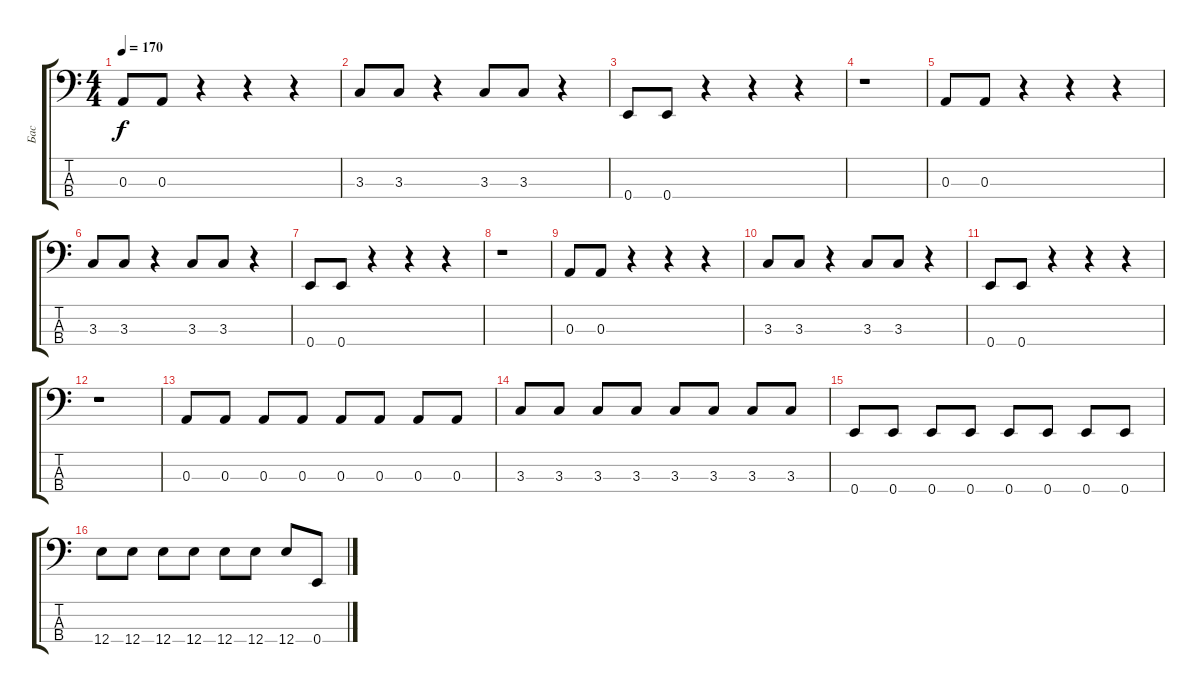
\track ("Бас" "Бас") {instrument electricbasspick}
\staff {score tabs}
\tuning (G2 D2 A1 E1) {hide}
\ts (4 4)
\tempo 170
\clef f4
\ks c
0.3.8{dy f} 0.3.8 r.4 r.4 r.4 |
3.3.8 3.3.8 r.4 3.3.8 3.3.8 r.4 |
0.4.8 0.4.8 r.4 r.4 r.4 |
r.1 |
0.3.8 0.3.8 r.4 r.4 r.4 |
3.3.8 3.3.8 r.4 3.3.8 3.3.8 r.4 |
0.4.8 0.4.8 r.4 r.4 r.4 |
r.1 |
0.3.8 0.3.8 r.4 r.4 r.4 |
3.3.8 3.3.8 r.4 3.3.8 3.3.8 r.4 |
0.4.8 0.4.8 r.4 r.4 r.4 |
r.1 |
0.3.8 0.3.8 0.3.8 0.3.8 0.3.8 0.3.8 0.3.8 0.3.8 |
3.3.8 3.3.8 3.3.8 3.3.8 3.3.8 3.3.8 3.3.8 3.3.8 |
0.4.8 0.4.8 0.4.8 0.4.8 0.4.8 0.4.8 0.4.8 0.4.8 |
12.4.8 12.4.8 12.4.8 12.4.8 12.4.8 12.4.8 12.4.8 0.4.8
